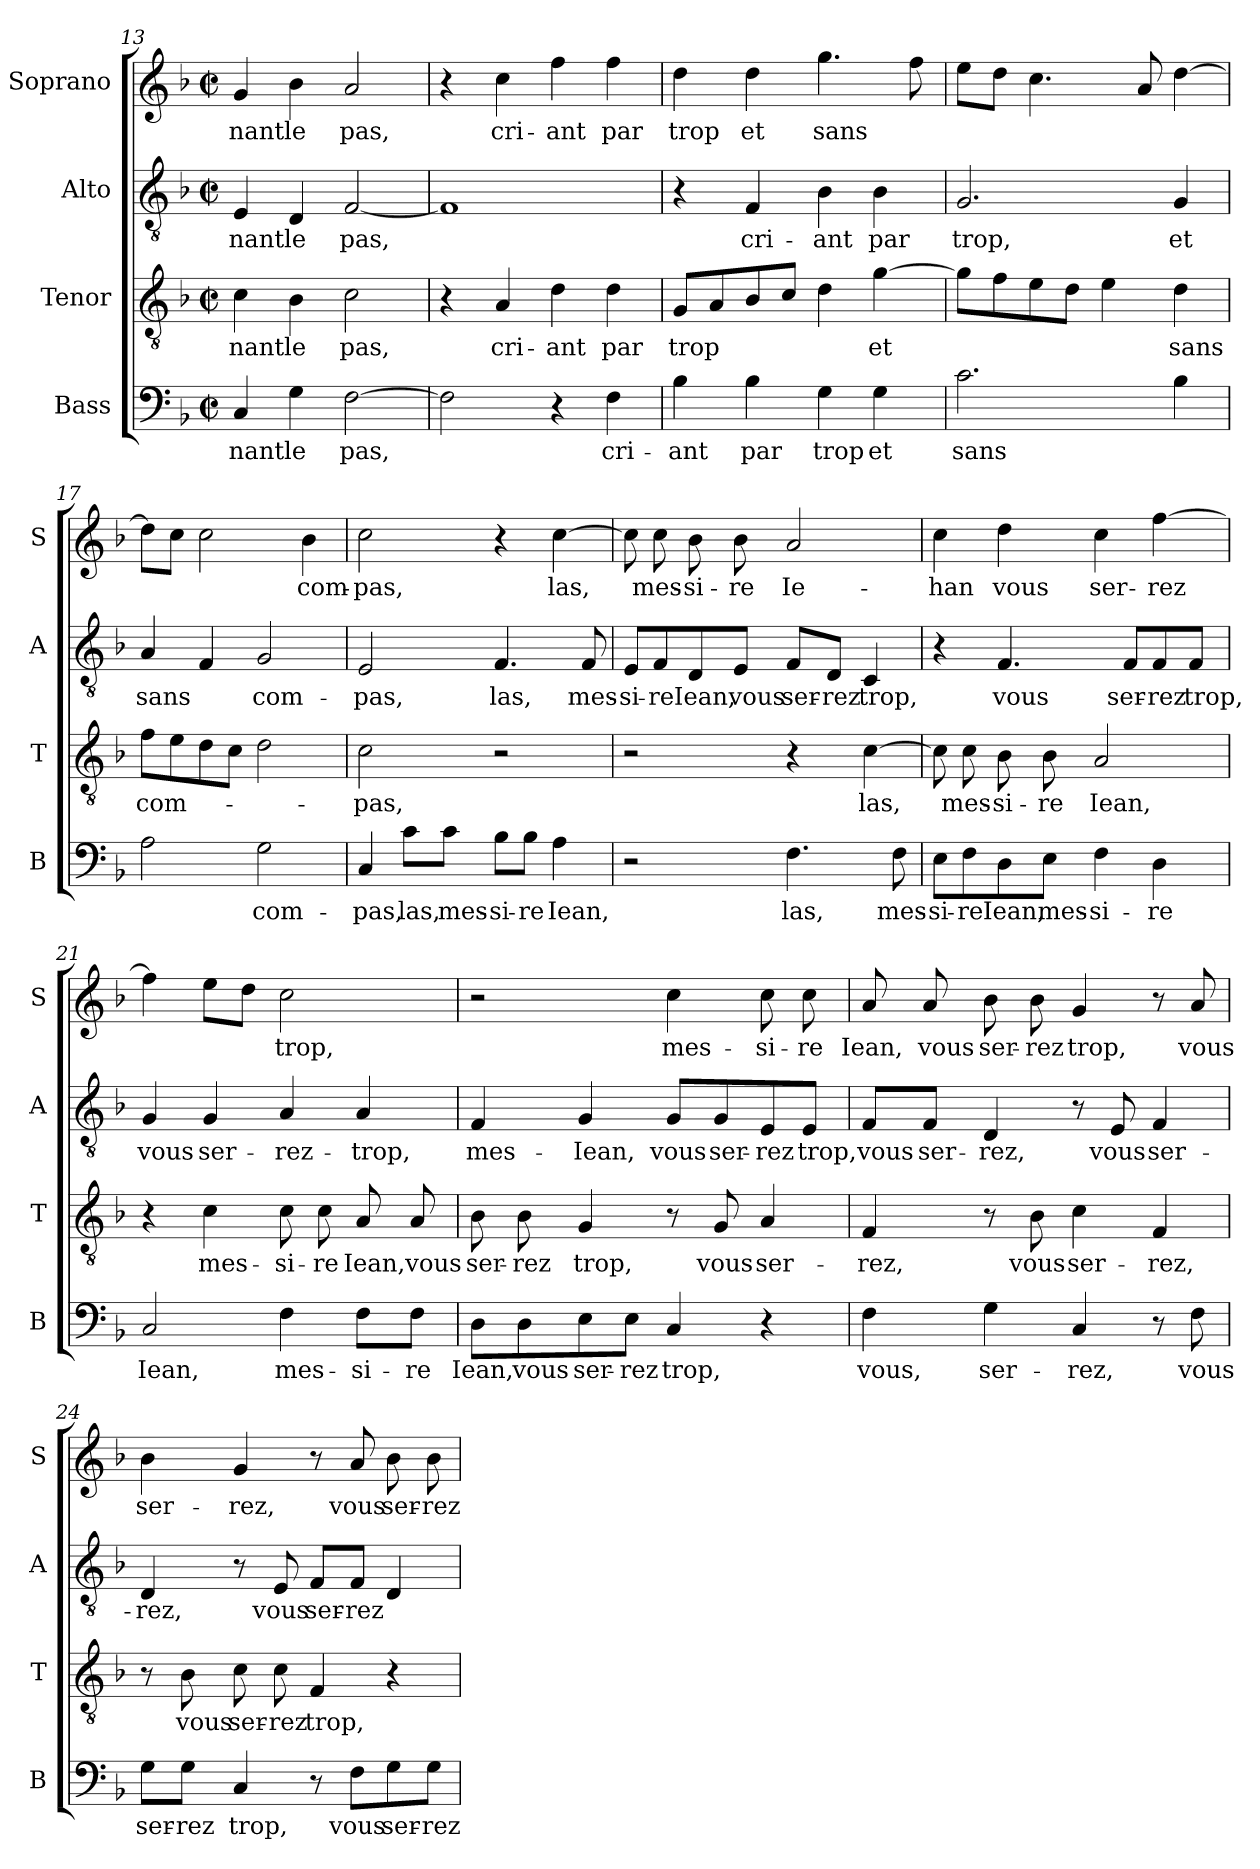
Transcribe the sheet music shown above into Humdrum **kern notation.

**kern	**text	**kern	**text	**kern	**text	**kern	**text
*part4	*part4	*part3	*part3	*part2	*part2	*part1	*part1
*staff4	*staff4	*staff3	*staff3	*staff2	*staff2	*staff1	*staff1
*I"Bass	*	*I"Tenor	*	*I"Alto	*	*I"Soprano	*
*I'B	*	*I'T	*	*I'A	*	*I'S	*
*clefF4	*	*clefGv2	*	*clefGv2	*	*clefG2	*
*k[b-]	*	*k[b-]	*	*k[b-]	*	*k[b-]	*
*F:	*	*F:	*	*F:	*	*F:	*
*M2/2	*	*M2/2	*	*M2/2	*	*M2/2	*
*met(c|)	*	*met(c|)	*	*met(c|)	*	*met(c|)	*
=13	=13	=13	=13	=13	=13	=13	=13
!	!LO:LY:b	!	!LO:LY:b	!	!LO:LY:b	!	!LO:LY:b
4C/	-nant	4c\	-nant	4E/	-nant	4g/	-nant
!	!LO:LY:b	!	!LO:LY:b	!	!LO:LY:b	!	!LO:LY:b
4G\	le	4B-\	le	4D/	le	4b-\	le
!	!LO:LY:b	!	!LO:LY:b	!	!LO:LY:b	!	!LO:LY:b
[2F\	pas,	2c\	pas,	[2F/	pas,	2a/	pas,
=14	=14	=14	=14	=14	=14	=14	=14
2F\]	.	4r	.	1F]	.	4r	.
!	!	!	!LO:LY:b	!	!	!	!LO:LY:b
.	.	4A/	cri-	.	.	4cc\	cri-
!	!	!	!LO:LY:b	!	!	!	!LO:LY:b
4r	.	4d\	-ant	.	.	4ff\	-ant
!	!LO:LY:b	!	!LO:LY:b	!	!	!	!LO:LY:b
4F\	cri-	4d\	par	.	.	4ff\	par
=15	=15	=15	=15	=15	=15	=15	=15
!	!LO:LY:b	!	!LO:LY:b	!	!	!	!LO:LY:b
4B-\	-ant	8G/L	trop	4r	.	4dd\	trop
.	.	8A/	.	.	.	.	.
!	!LO:LY:b	!	!	!	!LO:LY:b	!	!LO:LY:b
4B-\	par	8B-/	.	4F/	cri-	4dd\	et
.	.	8c/J	.	.	.	.	.
!	!LO:LY:b	!	!	!	!LO:LY:b	!	!LO:LY:b
4G\	trop	4d\	.	4B-\	-ant	4.gg\	sans
!	!LO:LY:b	!	!LO:LY:b	!	!LO:LY:b	!	!
4G\	et	[4g\	et	4B-\	par	.	.
.	.	.	.	.	.	8ff\	.
!!LO:LB:g=z
=16	=16	=16	=16	=16	=16	=16	=16
!	!LO:LY:b	!	!	!	!LO:LY:b	!	!
2.c\	sans	8g\L]	.	2.G/	trop,	8ee\L	.
.	.	8f\	.	.	.	8dd\J	.
.	.	8e\	.	.	.	4.cc\	.
.	.	8d\J	.	.	.	.	.
.	.	4e\	.	.	.	.	.
.	.	.	.	.	.	8a/	.
!	!	!	!LO:LY:b	!	!LO:LY:b	!	!
4B-\	.	4d\	sans	4G/	et	[4dd\	.
=17	=17	=17	=17	=17	=17	=17	=17
!	!	!	!LO:LY:b	!	!LO:LY:b	!	!
2A\	.	8f\L	com-	4A/	sans	8dd\L]	.
.	.	8e\	.	.	.	8cc\J	.
.	.	8d\	.	4F/	.	2cc\	.
.	.	8c\J	.	.	.	.	.
!	!LO:LY:b	!	!	!	!LO:LY:b	!	!
2G\	com-	2d\	.	2G/	com-	.	.
!	!	!	!	!	!	!	!LO:LY:b
.	.	.	.	.	.	4b-\	com-
=18	=18	=18	=18	=18	=18	=18	=18
!	!LO:LY:b	!	!LO:LY:b	!	!LO:LY:b	!	!LO:LY:b
4C/	-pas,	2c\	-pas,	2E/	-pas,	2cc\	-pas,
!	!LO:LY:b	!	!	!	!	!	!
8c\L	las,	.	.	.	.	.	.
!	!LO:LY:b	!	!	!	!	!	!
8c\J	mes-	.	.	.	.	.	.
!	!LO:LY:b	!	!	!	!LO:LY:b	!	!
8B-\L	-si-	2r	.	4.F/	las,	4r	.
!	!LO:LY:b	!	!	!	!	!	!
8B-\J	-re	.	.	.	.	.	.
!	!LO:LY:b	!	!	!	!	!	!LO:LY:b
4A\	Iean,	.	.	.	.	[4cc\	las,
!	!	!	!	!	!LO:LY:b	!	!
.	.	.	.	8F/	mes-	.	.
=19	=19	=19	=19	=19	=19	=19	=19
!	!	!	!	!	!LO:LY:b	!	!
2r	.	2r	.	8E/L	-si-	8cc\]	.
!	!	!	!	!	!LO:LY:b	!	!LO:LY:b
.	.	.	.	8F/	-re	8cc\	mes-
!	!	!	!	!	!LO:LY:b	!	!LO:LY:b
.	.	.	.	8D/	Iean,	8b-\	-si-
!	!	!	!	!	!LO:LY:b	!	!LO:LY:b
.	.	.	.	8E/J	vous	8b-\	-re
!	!LO:LY:b	!	!	!	!LO:LY:b	!	!LO:LY:b
4.F\	las,	4r	.	8F/L	ser-	2a/	Ie-
!	!	!	!	!	!LO:LY:b	!	!
.	.	.	.	8D/J	-rez	.	.
!	!	!	!LO:LY:b	!	!LO:LY:b	!	!
.	.	[4c\	las,	4C/	trop,	.	.
!	!LO:LY:b	!	!	!	!	!	!
8F\	mes-	.	.	.	.	.	.
!!LO:LB:g=z
=20	=20	=20	=20	=20	=20	=20	=20
!	!LO:LY:b	!	!	!	!	!	!LO:LY:b
8E\L	-si-	8c\]	.	4r	.	4cc\	-han
!	!LO:LY:b	!	!LO:LY:b	!	!	!	!
8F\	-re	8c\	mes-	.	.	.	.
!	!LO:LY:b	!	!LO:LY:b	!	!LO:LY:b	!	!LO:LY:b
8D\	Iean,	8B-\	-si-	4.F/	vous	4dd\	vous
!	!LO:LY:b	!	!LO:LY:b	!	!	!	!
8E\J	mes-	8B-\	-re	.	.	.	.
!	!LO:LY:b	!	!LO:LY:b	!	!	!	!LO:LY:b
4F\	-si-	2A/	Iean,	.	.	4cc\	ser-
!	!	!	!	!	!LO:LY:b	!	!
.	.	.	.	8F/L	ser-	.	.
!	!LO:LY:b	!	!	!	!LO:LY:b	!	!LO:LY:b
4D\	-re	.	.	8F/	-rez	[4ff\	-rez
!	!	!	!	!	!LO:LY:b	!	!
.	.	.	.	8F/J	trop,	.	.
=21	=21	=21	=21	=21	=21	=21	=21
!	!LO:LY:b	!	!	!	!LO:LY:b	!	!
2C/	Iean,	4r	.	4G/	vous	4ff\]	.
!	!	!	!LO:LY:b	!	!LO:LY:b	!	!
.	.	4c\	mes-	4G/	ser-	8ee\L	.
.	.	.	.	.	.	8dd\J	.
!	!LO:LY:b	!	!LO:LY:b	!	!LO:LY:b	!	!LO:LY:b
4F\	mes-	8c\	-si-	4A/	-rez-	2cc\	trop,
!	!	!	!LO:LY:b	!	!	!	!
.	.	8c\	-re	.	.	.	.
!	!LO:LY:b	!	!LO:LY:b	!	!LO:LY:b	!	!
8F\L	-si-	8A/	Iean,	4A/	-trop,	.	.
!	!LO:LY:b	!	!LO:LY:b	!	!	!	!
8F\J	-re	8A/	vous	.	.	.	.
=22	=22	=22	=22	=22	=22	=22	=22
!	!LO:LY:b	!	!LO:LY:b	!	!LO:LY:b	!	!
8D\L	Iean,	8B-\	ser-	4F/	mes-	2r	.
!	!LO:LY:b	!	!LO:LY:b	!	!	!	!
8D\	vous	8B-\	-rez	.	.	.	.
!	!LO:LY:b	!	!LO:LY:b	!	!LO:LY:b	!	!
8E\	ser-	4G/	trop,	4G/	-Iean,	.	.
!	!LO:LY:b	!	!	!	!	!	!
8E\J	-rez	.	.	.	.	.	.
!	!LO:LY:b	!	!	!	!LO:LY:b	!	!LO:LY:b
4C/	trop,	8r	.	8G/L	vous	4cc\	mes-
!	!	!	!LO:LY:b	!	!LO:LY:b	!	!
.	.	8G/	vous	8G/	ser-	.	.
!	!	!	!LO:LY:b	!	!LO:LY:b	!	!LO:LY:b
4r	.	4A/	ser-	8E/	-rez	8cc\	-si-
!	!	!	!	!	!LO:LY:b	!	!LO:LY:b
.	.	.	.	8E/J	trop,	8cc\	-re
=23	=23	=23	=23	=23	=23	=23	=23
!	!LO:LY:b	!	!LO:LY:b	!	!LO:LY:b	!	!LO:LY:b
4F\	vous,	4F/	-rez,	8F/L	vous	8a/	Iean,
!	!	!	!	!	!LO:LY:b	!	!LO:LY:b
.	.	.	.	8F/J	ser-	8a/	vous
!	!LO:LY:b	!	!	!	!LO:LY:b	!	!LO:LY:b
4G\	ser-	8r	.	4D/	-rez,	8b-\	ser-
!	!	!	!LO:LY:b	!	!	!	!LO:LY:b
.	.	8B-\	vous	.	.	8b-\	-rez
!	!LO:LY:b	!	!LO:LY:b	!	!	!	!LO:LY:b
4C/	-rez,	4c\	ser-	8r	.	4g/	trop,
!	!	!	!	!	!LO:LY:b	!	!
.	.	.	.	8E/	vous	.	.
!	!	!	!LO:LY:b	!	!LO:LY:b	!	!
8r	.	4F/	-rez,	4F/	ser-	8r	.
!	!LO:LY:b	!	!	!	!	!	!LO:LY:b
8F\	vous	.	.	.	.	8a/	vous
!!LO:PB:g=z
=24	=24	=24	=24	=24	=24	=24	=24
!	!LO:LY:b	!	!	!	!LO:LY:b	!	!LO:LY:b
8G\L	ser-	8r	.	4D/	-rez,	4b-\	ser-
!	!LO:LY:b	!	!LO:LY:b	!	!	!	!
8G\J	-rez	8B-\	vous	.	.	.	.
!	!LO:LY:b	!	!LO:LY:b	!	!	!	!LO:LY:b
4C/	trop,	8c\	ser-	8r	.	4g/	-rez,
!	!	!	!LO:LY:b	!	!LO:LY:b	!	!
.	.	8c\	-rez	8E/	vous	.	.
!	!	!	!LO:LY:b	!	!LO:LY:b	!	!
8r	.	4F/	trop,	8F/L	ser-	8r	.
!	!LO:LY:b	!	!	!	!LO:LY:b	!	!LO:LY:b
8F\L	vous	.	.	8F/J	-rez	8a/	vous
!	!LO:LY:b	!	!	!	!	!	!LO:LY:b
8G\	ser-	4r	.	4D/	.	8b-\	ser-
!	!LO:LY:b	!	!	!	!	!	!LO:LY:b
8G\J	-rez	.	.	.	.	8b-\	-rez
=	=	=	=	=	=	=	=
*-	*-	*-	*-	*-	*-	*-	*-
